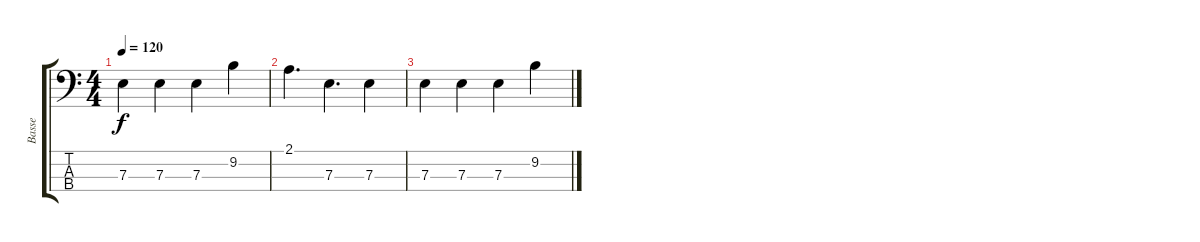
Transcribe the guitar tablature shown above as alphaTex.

\track ("Basse" "Basse") {instrument acousticbass}
\staff {score tabs}
\tuning (G2 D2 A1 E1) {hide}
\ts (4 4)
\tempo 120
\clef f4
\ks c
7.3.4{dy f volume 0} 7.3.4 7.3.4 9.2.4 |
2.1.4{d} 7.3.4{d} 7.3.4 |
7.3.4 7.3.4 7.3.4 9.2.4
